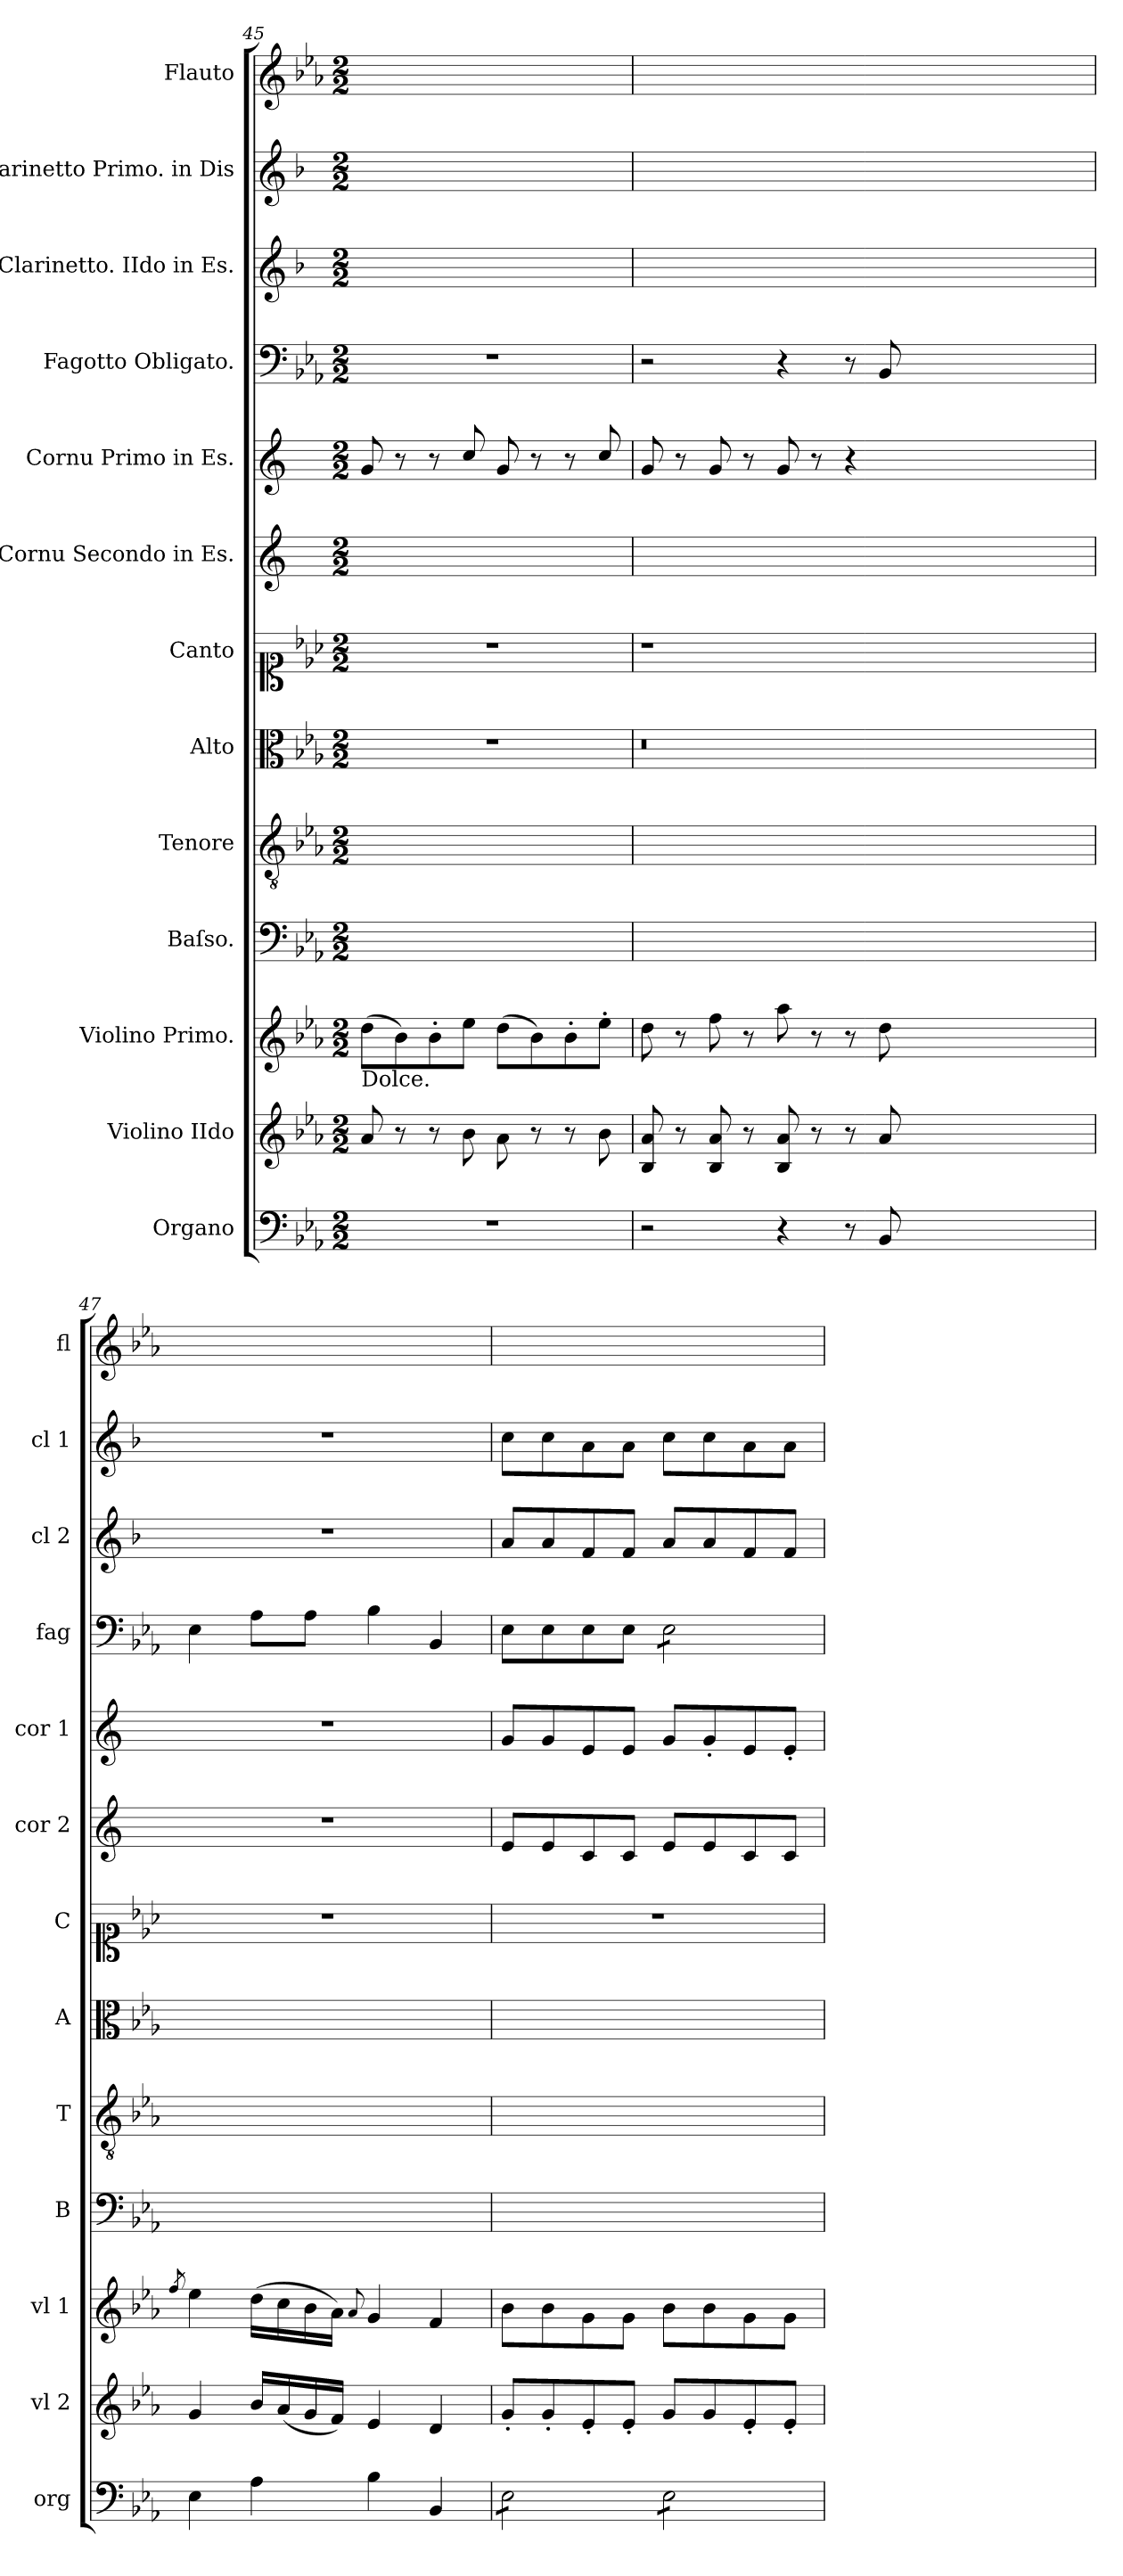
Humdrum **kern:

**kern	**dynam	**kern	**kern	**dynam	**kern	**kern	**kern	**kern	**kern	**kern	**kern	**kern	**kern	**kern
*part13	*part13	*part12	*part11	*part11	*part10	*part9	*part8	*part7	*part6	*part5	*part4	*part3	*part2	*part1
*staff13	*staff13	*staff12	*staff11	*staff11	*staff10	*staff9	*staff8	*staff7	*staff6	*staff5	*staff4	*staff3	*staff2	*staff1
*I"Organo	*	*I"Violino IIdo	*I"Violino Primo.	*	*I"Baſso.	*I"Tenore	*I"Alto	*I"Canto	*I"Cornu Secondo in Es.	*I"Cornu Primo in Es.	*I"Fagotto Obligato.	*I"Clarinetto. IIdo in Es.	*I"Clarinetto Primo. in Dis	*I"Flauto
*I'org	*	*I'vl 2	*I'vl 1	*	*I'B	*I'T	*I'A	*I'C	*I'cor 2	*I'cor 1	*I'fag	*I'cl 2	*I'cl 1	*I'fl
*clefF4	*	*clefG2	*clefG2	*	*clefF4	*clefGv2	*clefC3	*clefC1	*clefG2	*clefG2	*clefF4	*clefG2	*clefG2	*clefG2
*	*	*	*	*	*	*	*	*	*ITrd5c9	*ITrd5c9	*	*ITrd1c2	*ITrd1c2	*
*k[b-e-a-]	*	*k[b-e-a-]	*k[b-e-a-]	*	*k[b-e-a-]	*k[b-e-a-]	*k[b-e-a-]	*k[b-e-a-]	*k[b-e-a-]	*k[b-e-a-]	*k[b-e-a-]	*k[b-e-a-]	*k[b-e-a-]	*k[b-e-a-]
*E-:	*	*E-:	*E-:	*	*E-:	*E-:	*E-:	*E-:	*E-:	*E-:	*E-:	*E-:	*E-:	*E-:
*M2/2	*	*M2/2	*M2/2	*	*M2/2	*M2/2	*M2/2	*M2/2	*M2/2	*M2/2	*M2/2	*M2/2	*M2/2	*M2/2
=45	=45	=45	=45	=45	=45	=45	=45	=45	=45	=45	=45	=45	=45	=45
!	!	!	!LO:TX:b:t=Dolce.	!	!	!	!	!	!	!	!	!	!	!
1r	.	8a-/	(8dd\L	.	1ryy	1ryy	1r	1r	1ryy	8B-/	1r	1ryy	1ryy	1ryy
.	.	8r	8b-\)	.	.	.	.	.	.	8r	.	.	.	.
.	.	8r	8b-'\	.	.	.	.	.	.	8r	.	.	.	.
.	.	8b-\	8ee-\J	.	.	.	.	.	.	8e-/	.	.	.	.
.	.	8a-\	(8dd\L	.	.	.	.	.	.	8B-/	.	.	.	.
.	.	8r	8b-\)	.	.	.	.	.	.	8r	.	.	.	.
.	.	8r	8b-'\	.	.	.	.	.	.	8r	.	.	.	.
.	.	8b-\	8ee-'\J	.	.	.	.	.	.	8e-/	.	.	.	.
=46	=46	=46	=46	=46	=46	=46	=46	=46	=46	=46	=46	=46	=46	=46
2r	.	8B-/ 8a-/	8dd\	.	1ryy	1ryy	0.r	1r	0.ryy	8B-/	2r	0.ryy	0.ryy	1ryy
.	.	8r	8r	.	.	.	.	.	.	8r	.	.	.	.
.	.	8B-/ 8a-/	8ff\	.	.	.	.	.	.	8B-/	.	.	.	.
.	.	8r	8r	.	.	.	.	.	.	8r	.	.	.	.
4r	.	8B-/ 8a-/	8aa-\	.	.	.	.	.	.	8B-/	4r	.	.	.
.	.	8r	8r	.	.	.	.	.	.	8r	.	.	.	.
8r	.	8r	8r	.	.	.	.	.	.	4r	8r	.	.	.
8BB-/	.	8a-/	8dd\	.	.	.	.	.	.	.	8BB-/	.	.	.
0ryy	.	0ryy	0ryy	.	0ryy	0ryy	.	0ryy	.	0ryy	0ryy	.	.	0ryy
=47	=47	=47	=47	=47	=47	=47	=47	=47	=47	=47	=47	=47	=47	=47
.	.	.	8qff/	.	.	.	.	.	.	.	.	.	.	.
4E-\	.	4g/	4ee-\	.	1ryy	1ryy	1ryy	1r	1r	1r	4E-\	1r	1r	1ryy
4A-\	.	16b-/LL	(16dd\LL	.	.	.	.	.	.	.	8A-\L	.	.	.
.	.	(16a-/	16cc\	.	.	.	.	.	.	.	.	.	.	.
.	.	16g/	16b-\	.	.	.	.	.	.	.	8A-\J	.	.	.
.	.	16f/JJ)	16a-\JJ)	.	.	.	.	.	.	.	.	.	.	.
.	.	.	8qqa-/	.	.	.	.	.	.	.	.	.	.	.
4B-\	.	4e-/	4g/	.	.	.	.	.	.	.	4B-\	.	.	.
4BB-/	.	4d/	4f/	.	.	.	.	.	.	.	4BB-/	.	.	.
=48	=48	=48	=48	=48	=48	=48	=48	=48	=48	=48	=48	=48	=48	=48
!	!LO:DY:b	!	!	!LO:DY:b	!	!	!	!	!	!	!	!	!	!
*tremolo	*	*	*	*	*	*	*	*	*	*	*	*	*	*
8E-\L	for&colon;	8g'/L	8b-\L	forte	1ryy	1ryy	1ryy	1r	8G/L	8B-/L	8E-\L	8g/L	8b-\L	1ryy
8E-\	.	8g'/	8b-\	.	.	.	.	.	8G/	8B-/	8E-\	8g/	8b-\	.
8E-\	.	8e-'/	8g\	.	.	.	.	.	8E-/	8G/	8E-\	8e-/	8g\	.
8E-\J	.	8e-'/J	8g\J	.	.	.	.	.	8E-/J	8G/J	8E-\J	8e-/J	8g\J	.
*	*	*	*	*	*	*	*	*	*	*	*tremolo	*	*	*
8E-\L	.	8g/L	8b-\L	.	.	.	.	.	8G/L	8B-/L	8E-\L	8g/L	8b-\L	.
8E-\	.	8g/	8b-\	.	.	.	.	.	8G/	8B-'/	8E-\	8g/	8b-\	.
8E-\	.	8e-'/	8g\	.	.	.	.	.	8E-/	8G/	8E-\	8e-/	8g\	.
8E-\J	.	8e-'/J	8g\J	.	.	.	.	.	8E-/J	8G'/J	8E-\J	8e-/J	8g\J	.
*	*	*	*	*	*	*	*	*	*	*	*Xtremolo	*	*	*
*Xtremolo	*	*	*	*	*	*	*	*	*	*	*	*	*	*
=	=	=	=	=	=	=	=	=	=	=	=	=	=	=
*-	*-	*-	*-	*-	*-	*-	*-	*-	*-	*-	*-	*-	*-	*-
